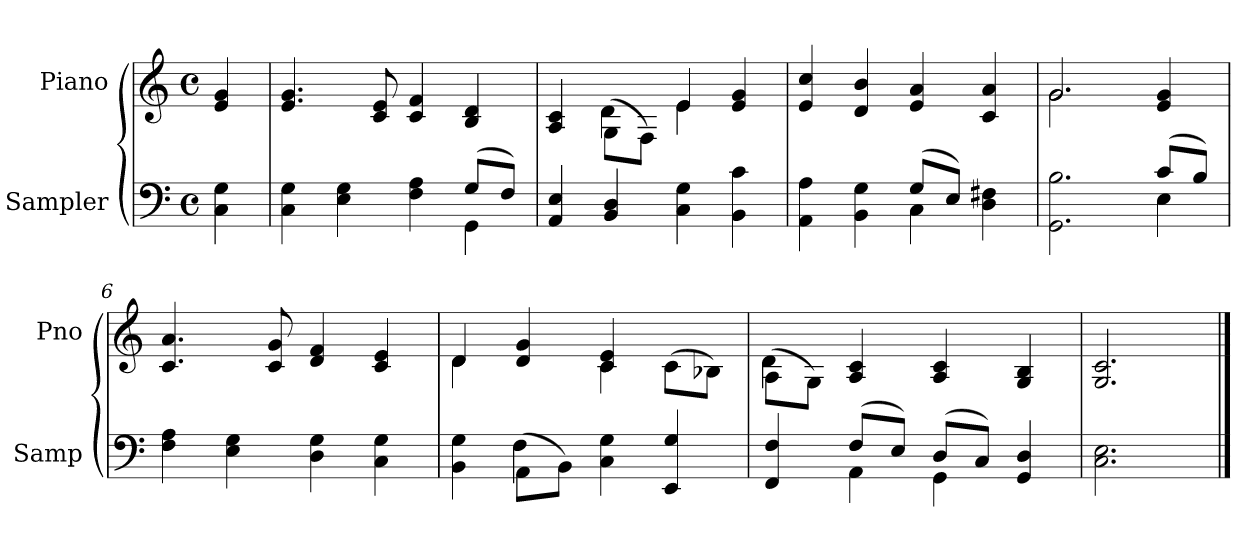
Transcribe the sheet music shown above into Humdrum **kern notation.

**kern	**kern
*part2	*part1
*staff2	*staff1
*I"Sampler	*I"Piano
*I'Samp	*I'Pno
*clefF4	*clefG2
*M4/4	*M4/4
*met(c)	*met(c)
=1	=1
4C 4G	4e 4g
=2	=2
*^	*
4C 4G	2.ryy	4.e 4.g
4E 4G	.	.
.	.	8c 8e
4F 4A	.	4c 4f
(8G/L	4GG	4B 4d
8F/J)	.	.
*v	*v	*
=3	=3
*	*^
4AA 4E	4A 4c	4ryy
4BB 4D	(8G\L	4d
.	8F\J)	.
4C 4G	4e/	4e
4BB 4c	4e 4g	4ryy
*	*v	*v
=4	=4
*^	*
4AA 4A	2ryy	4e 4cc
4BB 4G	.	4d 4b
(8G/L	4C	4e 4a
8E/J)	.	.
4D 4F#X	4ryy	4c 4a
=5	=5	=5
*	*	*^
2.GG 2.B	2.ryy	2.g/	2.g
(8c/L	4E	4e/ 4g/	4ryy
8B/J)	.	.	.
*v	*v	*	*
*	*v	*v
=6	=6
4F 4A	4.c 4.a
4E 4G	.
.	8c 8g
4D 4G	4d 4f
4C 4G	4c 4e
=7	=7
*^	*^
4BB 4G	4ryy	4d/	4d
(8AA\L	4F	4d 4g	4ryy
8BB\J)	.	.	.
4C 4G	2ryy	4c 4e	4c
4EE 4G	.	(8c\L	4ryy
.	.	8B-X\J)	.
=8	=8	=8	=8
4FF 4F	4ryy	(8A\L	4d
.	.	8G\J)	.
(8F/L	4AA	4A 4c	2.ryy
8E/J)	.	.	.
(8D/L	4GG	4A 4c	.
8C/J)	.	.	.
4GG/ 4D/	4ryy	4G 4B	.
*v	*v	*	*
*	*v	*v
=9	=9
2.C 2.E	2.G 2.c
==	==
*-	*-
